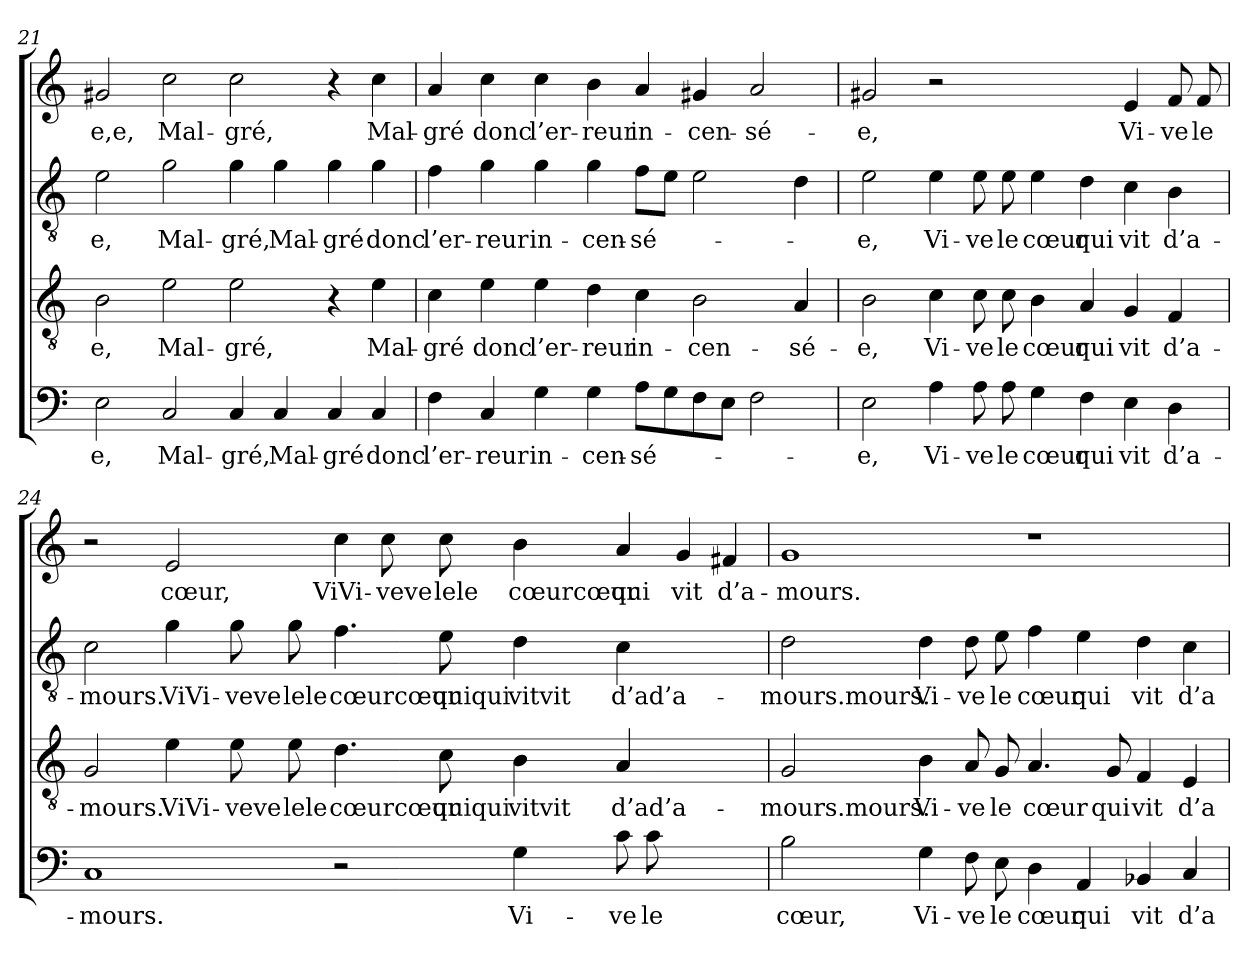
**kern	**text	**kern	**text	**kern	**text	**kern	**text
*part4	*part4	*part3	*part3	*part2	*part2	*part1	*part1
*staff4	*staff4	*staff3	*staff3	*staff2	*staff2	*staff1	*staff1
!!LO:LB:g=z
*clefF4	*	*clefGv2	*	*clefGv2	*	*clefG2	*
*k[]	*	*k[]	*	*k[]	*	*k[]	*
=21	=21	=21	=21	=21	=21	=21	=21
2E	-e,	2B	-e,	2e	-e,	2g#X	-e,e,
2C	Mal-	2e	Mal-	2g	Mal-	2cc	Mal-
4C	-gré,	2e	-gré,	4g	-gré,	2cc	-gré,
4C	Mal-	.	.	4g	Mal-	.	.
4C	-gré	4r	.	4g	-gré	4r	.
4C	donc	4e	Mal-	4g	donc	4cc	Mal-
=22	=22	=22	=22	=22	=22	=22	=22
4F	l’er-	4c	-gré	4f	l’er-	4a	-gré
4C	-reur	4e	donc	4g	-reur	4cc	donc
4G	in-	4e	l’er-	4g	in-	4cc	l’er-
4G	-cen-	4d	-reur	4g	-cen-	4b	-reur
8AL	-sé-	4c	in-	8fL	-sé-	4a	in-
8G	.	.	.	8eJ	.	.	.
8F	.	2B	-cen-	2e	.	4g#X	-cen-
8EJ	.	.	.	.	.	.	.
2F	.	.	.	.	.	2a	-sé-
.	.	4A	-sé-	4d	.	.	.
=23	=23	=23	=23	=23	=23	=23	=23
2E	-e,	2B	-e,	2e	-e,	2g#X	-e,
4A	Vi-	4c	Vi-	4e	Vi-	2r	.
8A	-ve	8c	-ve	8e	-ve	.	.
8A	le	8c	le	8e	le	.	.
4G	cœur	4B	cœur	4e	cœur	2ryy	.
4F	qui	4A	qui	4d	qui	.	.
4E	vit	4G	vit	4c	vit	4e	Vi-
4D	d’a-	4F	d’a-	4B	d’a-	8f	-ve
.	.	.	.	.	.	8f	le
!!LO:LB:g=z
=24	=24	=24	=24	=24	=24	=24	=24
1C	-mours.	2G	-mours.	2c	-mours.	2r	.
.	.	4e	ViVi-	4g	ViVi-	2e	cœur,
.	.	8e	-veve	8g	-veve	.	.
.	.	8e	lele	8g	lele	.	.
2r	.	4.d	cœurcœur	4.f	cœurcœur	4cc	ViVi-
.	.	.	.	.	.	8cc	-veve
.	.	8c	quiqui	8e	quiqui	8cc	lele
4G	Vi-	4B	vitvit	4d	vitvit	4b	cœurcœur
8c	-ve	4A	d’ad’a-	4c	d’ad’a-	4a	qui
8c	le	.	.	.	.	.	.
2ryy	.	2ryy	.	2ryy	.	4g	vit
.	.	.	.	.	.	4f#X	d’a-
=25	=25	=25	=25	=25	=25	=25	=25
2B	cœur,	2G	-mours.mours.	2d	-mours.mours.	1g	-mours.
4G	Vi-	4B	Vi-	4d	Vi-	.	.
8F	-ve	8A	-ve	8d	-ve	.	.
8E	le	8G	le	8e	le	.	.
4D	cœur	4.A	cœur	4f	cœur	1r	.
4AA	qui	.	.	4e	qui	.	.
.	.	8G	qui	.	.	.	.
4BB-X	vit	4F	vit	4d	vit	.	.
4C	d’a-	4E	d’a-	4c	d’a-	.	.
=	=	=	=	=	=	=	=
*-	*-	*-	*-	*-	*-	*-	*-
